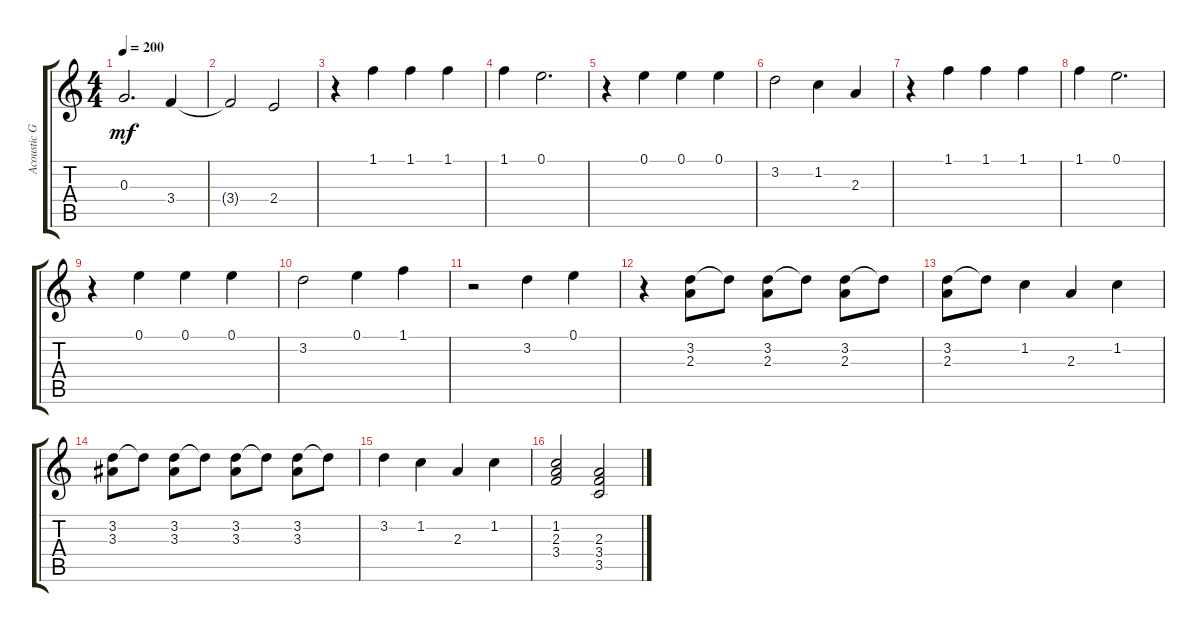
\track ("Acoustic Guitar 1" "Acoustic G") {instrument acousticguitarsteel}
\staff {score tabs}
\tuning (E4 B3 G3 D3 A2 E2) {hide}
\ts (4 4)
\tempo 200
\clef g2
\ks c
0.3.2{d dy mf} 3.4.4 |
3.4{t}.2 2.4.2 |
r.4 1.1.4 1.1.4 1.1.4 |
1.1.4 0.1.2{d} |
r.4 0.1.4 0.1.4 0.1.4 |
3.2.2 1.2.4 2.3.4 |
r.4 1.1.4 1.1.4 1.1.4 |
1.1.4 0.1.2{d} |
r.4 0.1.4 0.1.4 0.1.4 |
3.2.2 0.1.4 1.1.4 |
r.2 3.2.4 0.1.4 |
r.4 (3.2 2.3).8 3.2{t}.8 (3.2 2.3).8 3.2{t}.8 (3.2 2.3).8 3.2{t}.8 |
(3.2 2.3).8 3.2{t}.8 1.2.4 2.3.4 1.2.4 |
(3.2 3.3).8 3.2{t}.8 (3.2 3.3).8 3.2{t}.8 (3.2 3.3).8 3.2{t}.8 (3.2 3.3).8 3.2{t}.8 |
3.2.4 1.2.4 2.3.4 1.2.4 |
(1.2 2.3 3.4).2 (2.3 3.4 3.5).2
